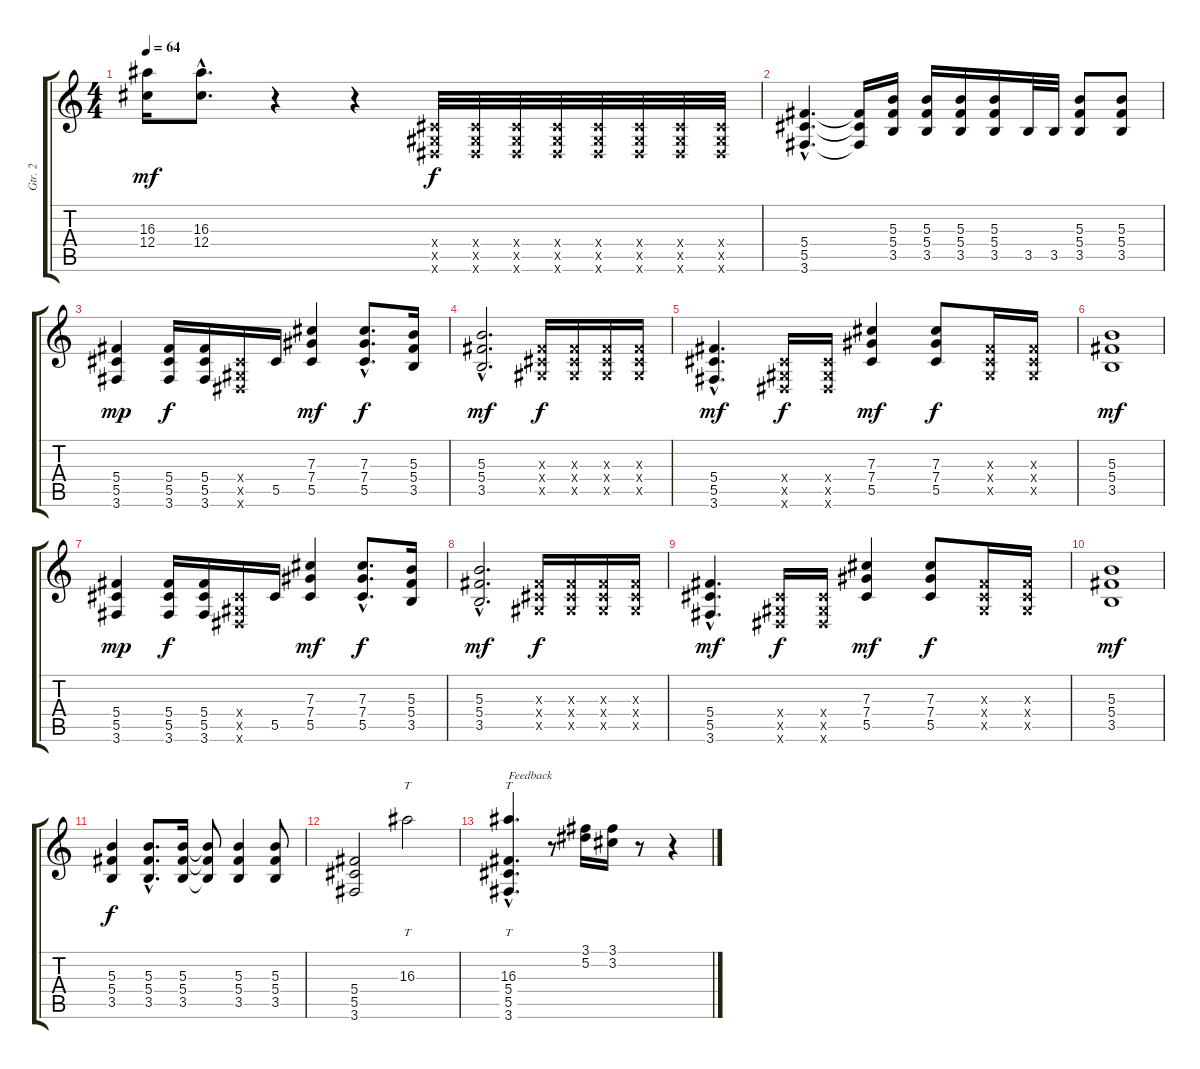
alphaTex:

\track ("Gtr. 2" "Gtr. 2") {instrument distortionguitar}
\staff {score tabs}
\tuning (Eb4 Bb3 Gb3 Db3 Ab2 Eb2) {hide}
\ts (4 4)
\tempo 64
\clef g2
\ks c
(16.3 12.4).16{dy mf} (16.3{hac} 12.4{hac}).8{d} r.4 r.4 (0.4{x} 0.5{x} 0.6{x}).32{dy f volume 13 instrument guitarfretnoise} (0.4{x} 0.5{x} 0.6{x}).32 (0.4{x} 0.5{x} 0.6{x}).32 (0.4{x} 0.5{x} 0.6{x}).32 (0.4{x} 0.5{x} 0.6{x}).32 (0.4{x} 0.5{x} 0.6{x}).32 (0.4{x} 0.5{x} 0.6{x}).32 (0.4{x} 0.5{x} 0.6{x}).32 |
(5.4{hac} 5.5{hac} 3.6{hac}).4{d volume 13 instrument distortionguitar} (5.4{t} 5.5{t} 3.6{t}).16 (5.3 5.4 3.5).16 (5.3 5.4 3.5).16 (5.3 5.4 3.5).16 (5.3 5.4 3.5).16 3.5.32 3.5.32 (5.3 5.4 3.5).8 (5.3 5.4 3.5).8 |
(5.4 5.5 3.6).4{dy mp} (5.4 5.5 3.6).16{dy f} (5.4 5.5 3.6).16 (0.4{x} 0.5{x} 0.6{x}).16 5.5.16 (7.3 7.4 5.5).4{dy mf} (7.3{hac} 7.4{hac} 5.5{hac}).8{d dy f} (5.3 5.4 3.5).16 |
(5.3{hac} 5.4{hac} 3.5{hac}).2{d dy mf} (0.3{x} 0.4{x} 0.5{x}).16{dy f} (0.3{x} 0.4{x} 0.5{x}).16 (0.3{x} 0.4{x} 0.5{x}).16 (0.3{x} 0.4{x} 0.5{x}).16 |
(5.4{hac} 5.5{hac} 3.6{hac}).4{d dy mf} (0.4{x} 0.5{x} 0.6{x}).16{dy f} (0.4{x} 0.5{x} 0.6{x}).16 (7.3 7.4 5.5).4{dy mf} (7.3 7.4 5.5).8{dy f} (0.3{x} 0.4{x} 0.5{x}).16 (0.3{x} 0.4{x} 0.5{x}).16 |
(5.3 5.4 3.5).1{dy mf} |
(5.4 5.5 3.6).4{dy mp} (5.4 5.5 3.6).16{dy f} (5.4 5.5 3.6).16 (0.4{x} 0.5{x} 0.6{x}).16 5.5.16 (7.3 7.4 5.5).4{dy mf} (7.3{hac} 7.4{hac} 5.5{hac}).8{d dy f} (5.3 5.4 3.5).16 |
(5.3{hac} 5.4{hac} 3.5{hac}).2{d dy mf} (0.3{x} 0.4{x} 0.5{x}).16{dy f} (0.3{x} 0.4{x} 0.5{x}).16 (0.3{x} 0.4{x} 0.5{x}).16 (0.3{x} 0.4{x} 0.5{x}).16 |
(5.4{hac} 5.5{hac} 3.6{hac}).4{d dy mf} (0.4{x} 0.5{x} 0.6{x}).16{dy f} (0.4{x} 0.5{x} 0.6{x}).16 (7.3 7.4 5.5).4{dy mf} (7.3 7.4 5.5).8{dy f} (0.3{x} 0.4{x} 0.5{x}).16 (0.3{x} 0.4{x} 0.5{x}).16 |
(5.3 5.4 3.5).1{dy mf} |
(5.3 5.4 3.5).4{dy f} (5.3{hac} 5.4{hac} 3.5{hac}).8{d} (5.3 5.4 3.5).16 (5.3{t} 5.4{t} 3.5{t}).8 (5.3 5.4 3.5).4 (5.3 5.4 3.5).8 |
(5.4 5.5 3.6).2 16.3.2{tt} |
(16.3{hac} 5.4{hac} 5.5{hac} 3.6{hac}).4{tt d txt "Feedback"} r.8 (3.1 5.2).16 (3.1 3.2).16 r.8 r.4
